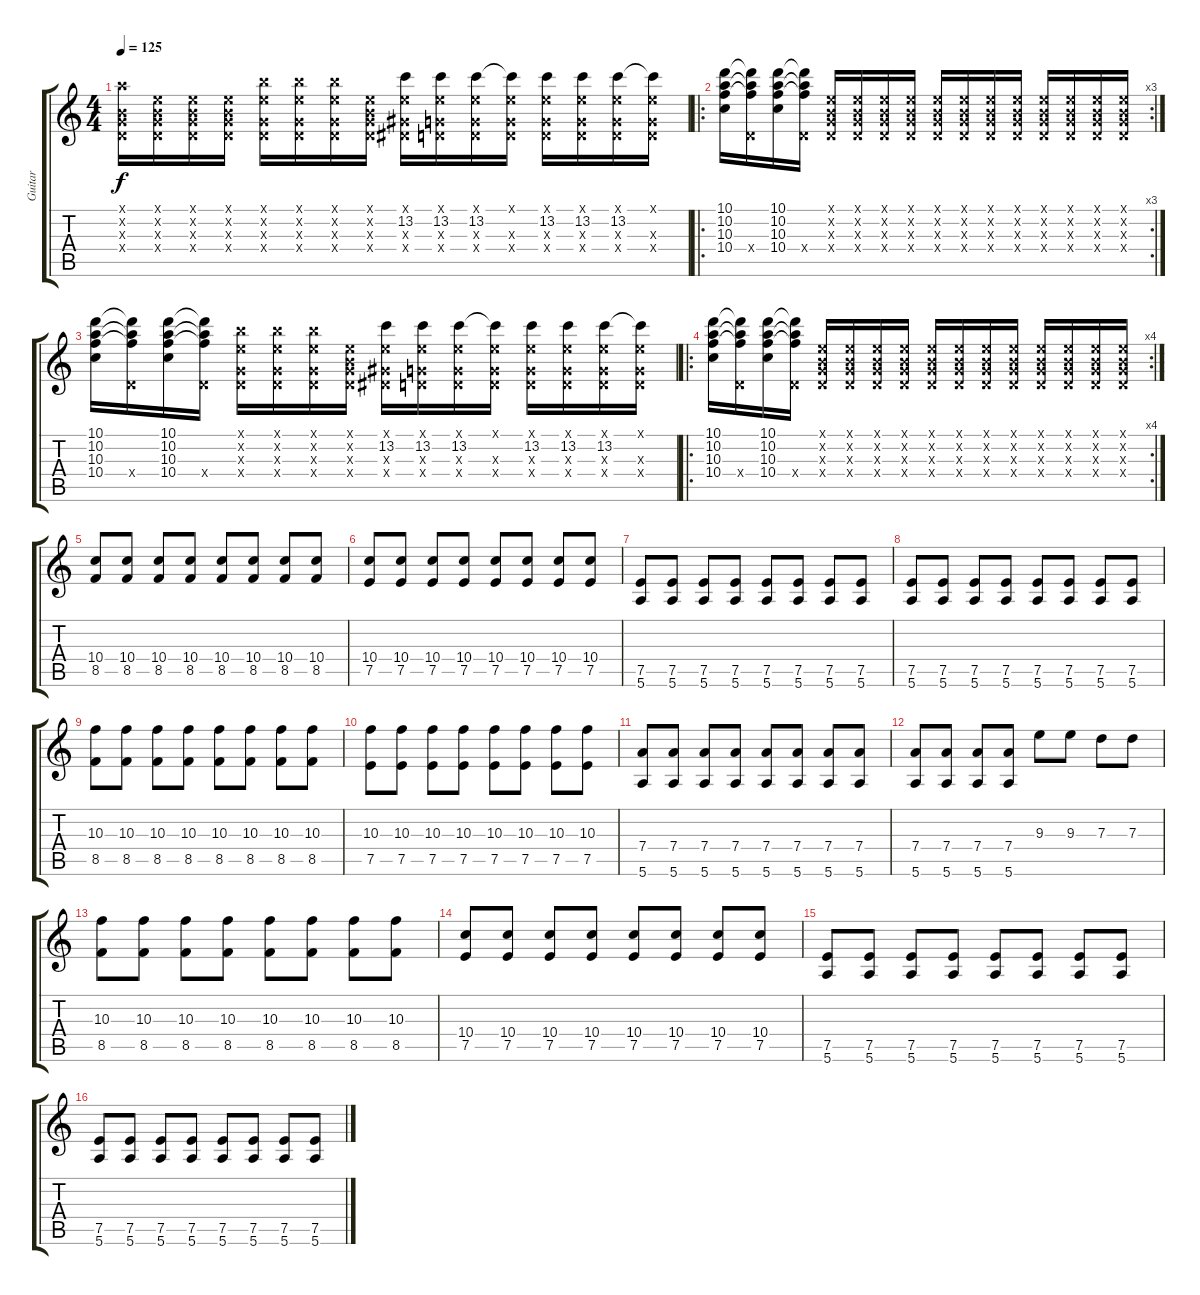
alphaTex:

\track ("Guitar" "Guitar") {instrument electricguitarclean}
\staff {score tabs}
\tuning (E4 B3 G3 D3 A2 E2) {hide}
\ts (4 4)
\tempo 125
\clef g2
\ks c
(5.1{x} 0.2{x} 0.3{x} 0.4{x}).16{dy f volume 10} (0.1{x} 0.2{x} 0.3{x} 0.4{x}).16 (0.1{x} 0.2{x} 0.3{x} 0.4{x}).16 (0.1{x} 0.2{x} 0.3{x} 0.4{x}).16 (0.1{x} 12.2{x} 0.3{x} 0.4{x}).16 (0.1{x} 12.2{x} 0.3{x} 0.4{x}).16 (0.1{x} 12.2{x} 0.3{x} 0.4{x}).16 (0.1{x} 0.2{x} 0.3{x} 0.4{x}).16 (0.1{x} 13.2 1.3{x} 1.4{x}).16 (0.1{x} 13.2 0.3{x} 0.4{x}).16 (0.1{x} 13.2 0.3{x} 0.4{x}).16 (0.1{x} 13.2{t} 0.3{x} 0.4{x}).16 (0.1{x} 13.2 0.3{x} 0.4{x}).16 (0.1{x} 13.2 0.3{x} 0.4{x}).16 (0.1{x} 13.2 0.3{x} 0.4{x}).16 (0.1{x} 13.2{t} 0.3{x} 0.4{x}).16 |
\ro
\rc 3
(10.1 10.2 10.3 10.4).16{volume 10} (10.1{t} 10.2{t} 10.3{t} 0.4{x}).16 (10.1 10.2 10.3 10.4).16 (10.1{t} 10.2{t} 10.3{t} 0.4{x}).16 (0.1{x} 0.2{x} 0.3{x} 0.4{x}).16 (0.1{x} 0.2{x} 0.3{x} 0.4{x}).16 (0.1{x} 0.2{x} 0.3{x} 0.4{x}).16 (0.1{x} 0.2{x} 0.3{x} 0.4{x}).16 (0.1{x} 0.2{x} 0.3{x} 0.4{x}).16 (0.1{x} 0.2{x} 0.3{x} 0.4{x}).16 (0.1{x} 0.2{x} 0.3{x} 0.4{x}).16 (0.1{x} 0.2{x} 0.3{x} 0.4{x}).16 (0.1{x} 0.2{x} 0.3{x} 0.4{x}).16 (0.1{x} 0.2{x} 0.3{x} 0.4{x}).16 (0.1{x} 0.2{x} 0.3{x} 0.4{x}).16 (0.1{x} 0.2{x} 0.3{x} 0.4{x}).16 |
(10.1 10.2 10.3 10.4).16{volume 10} (10.1{t} 10.2{t} 10.3{t} 0.4{x}).16 (10.1 10.2 10.3 10.4).16 (10.1{t} 10.2{t} 10.3{t} 0.4{x}).16 (0.1{x} 12.2{x} 0.3{x} 0.4{x}).16 (0.1{x} 12.2{x} 0.3{x} 0.4{x}).16 (0.1{x} 12.2{x} 0.3{x} 0.4{x}).16 (0.1{x} 0.2{x} 0.3{x} 0.4{x}).16 (0.1{x} 13.2 1.3{x} 1.4{x}).16 (0.1{x} 13.2 0.3{x} 0.4{x}).16 (0.1{x} 13.2 0.3{x} 0.4{x}).16 (0.1{x} 13.2{t} 0.3{x} 0.4{x}).16 (0.1{x} 13.2 0.3{x} 0.4{x}).16 (0.1{x} 13.2 0.3{x} 0.4{x}).16 (0.1{x} 13.2 0.3{x} 0.4{x}).16 (0.1{x} 13.2{t} 0.3{x} 0.4{x}).16 |
\ro
\rc 4
(10.1 10.2 10.3 10.4).16{volume 10} (10.1{t} 10.2{t} 10.3{t} 0.4{x}).16 (10.1 10.2 10.3 10.4).16 (10.1{t} 10.2{t} 10.3{t} 0.4{x}).16 (0.1{x} 0.2{x} 0.3{x} 0.4{x}).16 (0.1{x} 0.2{x} 0.3{x} 0.4{x}).16 (0.1{x} 0.2{x} 0.3{x} 0.4{x}).16 (0.1{x} 0.2{x} 0.3{x} 0.4{x}).16 (0.1{x} 0.2{x} 0.3{x} 0.4{x}).16 (0.1{x} 0.2{x} 0.3{x} 0.4{x}).16 (0.1{x} 0.2{x} 0.3{x} 0.4{x}).16 (0.1{x} 0.2{x} 0.3{x} 0.4{x}).16 (0.1{x} 0.2{x} 0.3{x} 0.4{x}).16 (0.1{x} 0.2{x} 0.3{x} 0.4{x}).16 (0.1{x} 0.2{x} 0.3{x} 0.4{x}).16 (0.1{x} 0.2{x} 0.3{x} 0.4{x}).16 |
(10.4 8.5).8 (10.4 8.5).8 (10.4 8.5).8 (10.4 8.5).8 (10.4 8.5).8 (10.4 8.5).8 (10.4 8.5).8 (10.4 8.5).8 |
(10.4 7.5).8 (10.4 7.5).8 (10.4 7.5).8 (10.4 7.5).8 (10.4 7.5).8 (10.4 7.5).8 (10.4 7.5).8 (10.4 7.5).8 |
(7.5 5.6).8 (7.5 5.6).8 (7.5 5.6).8 (7.5 5.6).8 (7.5 5.6).8 (7.5 5.6).8 (7.5 5.6).8 (7.5 5.6).8 |
(7.5 5.6).8 (7.5 5.6).8 (7.5 5.6).8 (7.5 5.6).8 (7.5 5.6).8 (7.5 5.6).8 (7.5 5.6).8 (7.5 5.6).8 |
(10.3 8.5).8 (10.3 8.5).8 (10.3 8.5).8 (10.3 8.5).8 (10.3 8.5).8 (10.3 8.5).8 (10.3 8.5).8 (10.3 8.5).8 |
(10.3 7.5).8 (10.3 7.5).8 (10.3 7.5).8 (10.3 7.5).8 (10.3 7.5).8 (10.3 7.5).8 (10.3 7.5).8 (10.3 7.5).8 |
(7.4 5.6).8 (7.4 5.6).8 (7.4 5.6).8 (7.4 5.6).8 (7.4 5.6).8 (7.4 5.6).8 (7.4 5.6).8 (7.4 5.6).8 |
(7.4 5.6).8 (7.4 5.6).8 (7.4 5.6).8 (7.4 5.6).8 9.3.8 9.3.8 7.3.8 7.3.8 |
(10.3 8.5).8 (10.3 8.5).8 (10.3 8.5).8 (10.3 8.5).8 (10.3 8.5).8 (10.3 8.5).8 (10.3 8.5).8 (10.3 8.5).8 |
(10.4 7.5).8 (10.4 7.5).8 (10.4 7.5).8 (10.4 7.5).8 (10.4 7.5).8 (10.4 7.5).8 (10.4 7.5).8 (10.4 7.5).8 |
(7.5 5.6).8 (7.5 5.6).8 (7.5 5.6).8 (7.5 5.6).8 (7.5 5.6).8 (7.5 5.6).8 (7.5 5.6).8 (7.5 5.6).8 |
(7.5 5.6).8 (7.5 5.6).8 (7.5 5.6).8 (7.5 5.6).8 (7.5 5.6).8 (7.5 5.6).8 (7.5 5.6).8 (7.5 5.6).8
